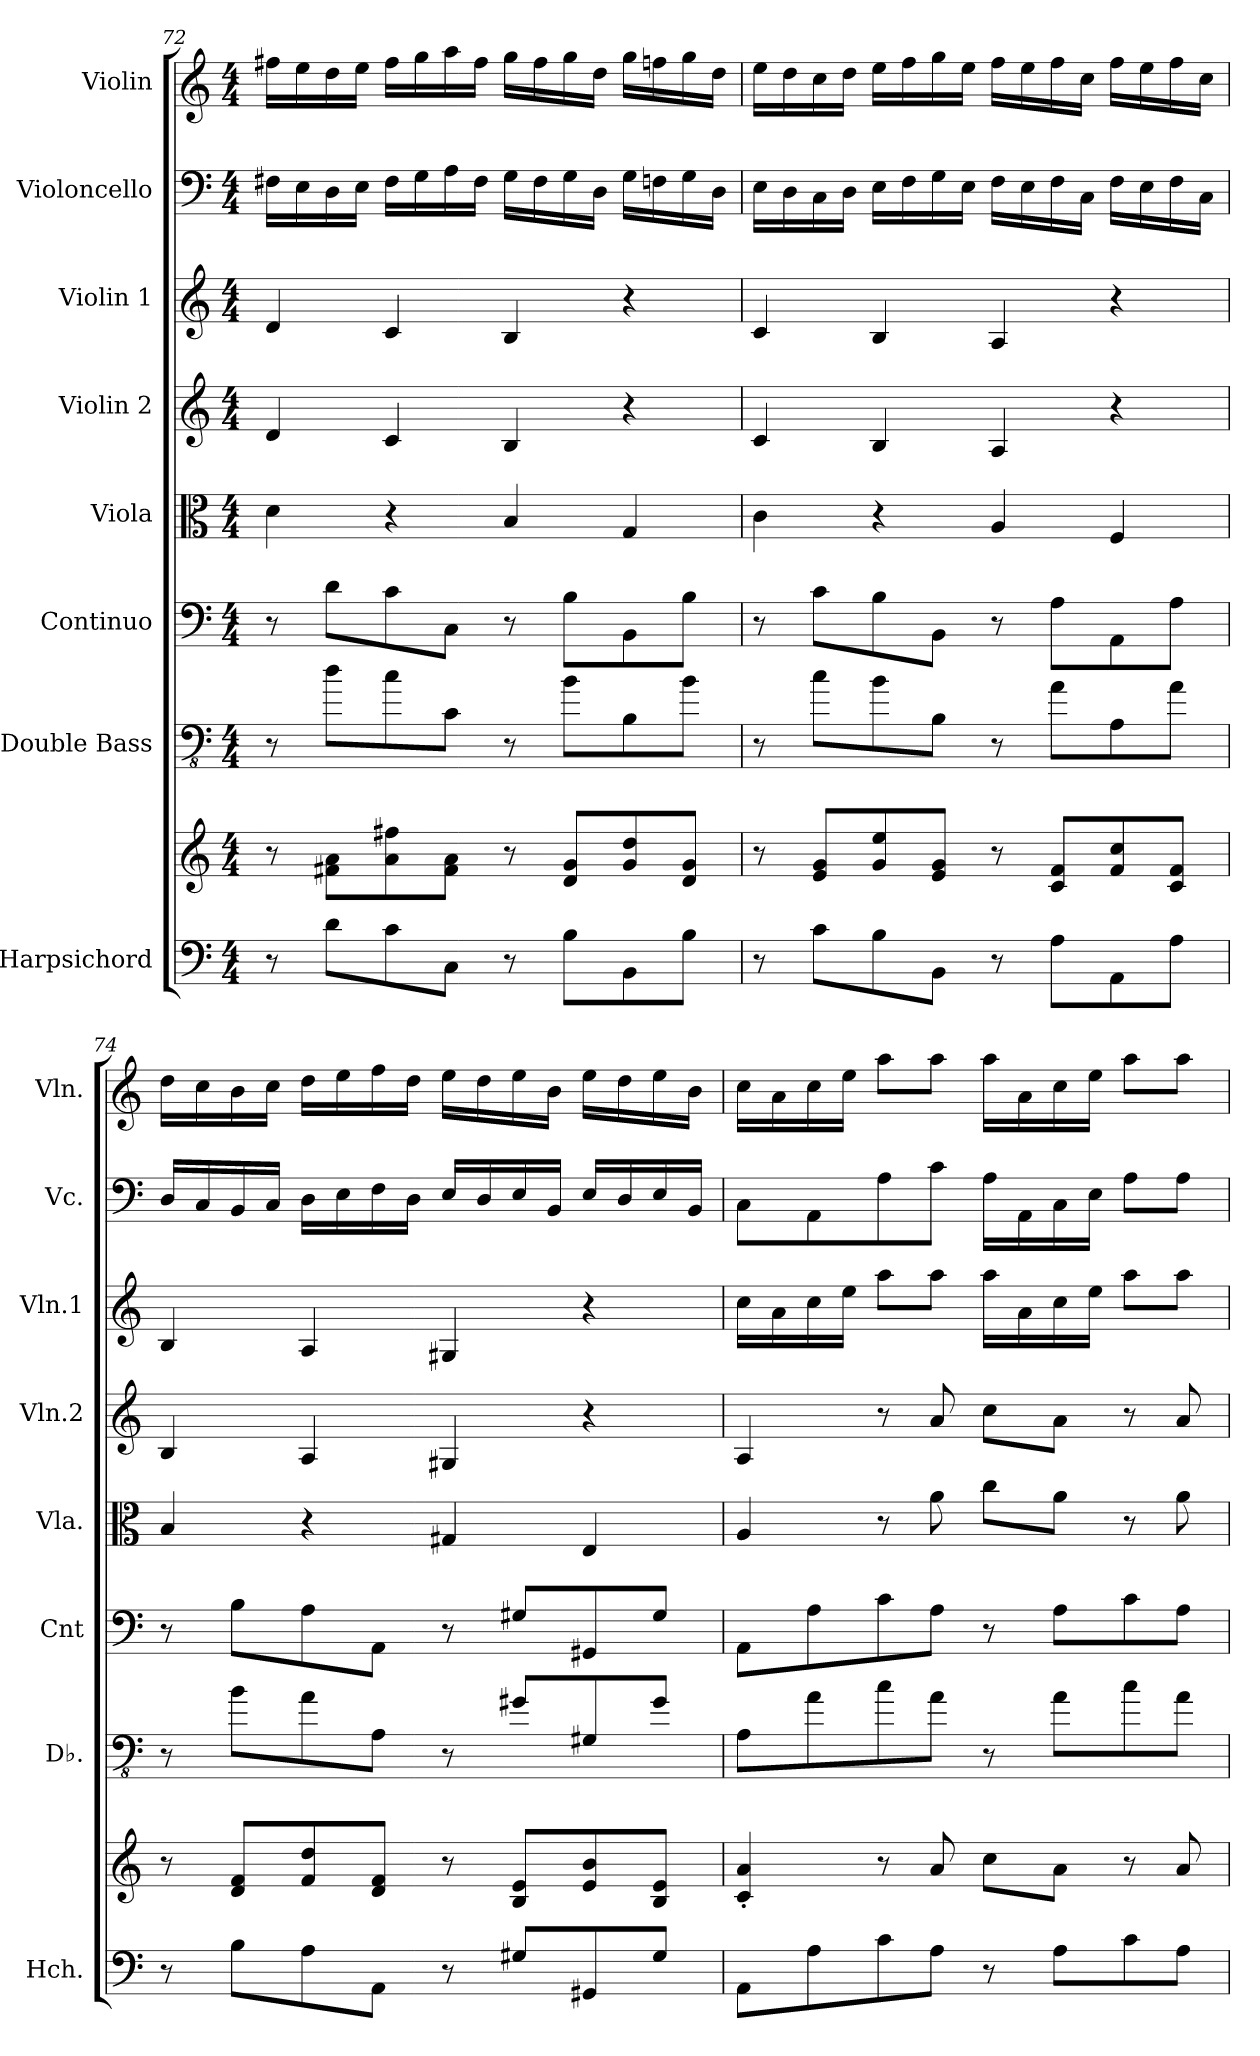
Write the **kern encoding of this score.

**kern	**kern	**kern	**kern	**kern	**kern	**kern	**kern	**kern
*part8	*part8	*part7	*part6	*part5	*part4	*part3	*part2	*part1
*staff9	*staff8	*staff7	*staff6	*staff5	*staff4	*staff3	*staff2	*staff1
*I"Harpsichord	*	*I"Double Bass	*I"Continuo	*I"Viola	*I"Violin 2	*I"Violin 1	*I"Violoncello	*I"Violin
*I'Hch.	*	*I'Db.	*I'Cnt	*I'Vla.	*I'Vln.2	*I'Vln.1	*I'Vc.	*I'Vln.
!!LO:PB:g=z
*clefF4	*clefG2	*clefFv4	*clefF4	*clefC3	*clefG2	*clefG2	*clefF4	*clefG2
*	*	*ITrd7c12	*	*	*	*	*	*
*k[]	*k[]	*k[]	*k[]	*k[]	*k[]	*k[]	*k[]	*k[]
*M4/4	*M4/4	*M4/4	*M4/4	*M4/4	*M4/4	*M4/4	*M4/4	*M4/4
=72	=72	=72	=72	=72	=72	=72	=72	=72
8r	8r	8r	8r	4d\	4d/	4d/	16F#X\LL	16ff#X\LL
.	.	.	.	.	.	.	16E\	16ee\
8d\L	8f#X\ 8a\L	8D\L	8d\L	.	.	.	16D\	16dd\
.	.	.	.	.	.	.	16E\JJ	16ee\JJ
8c\	8a\ 8ff#X\	8C\	8c\	4r	4c/	4c/	16F#\LL	16ff#\LL
.	.	.	.	.	.	.	16G\	16gg\
8C\J	8f#\ 8a\J	8CC\J	8C\J	.	.	.	16A\	16aa\
.	.	.	.	.	.	.	16F#\JJ	16ff#\JJ
8r	8r	8r	8r	4B/	4B/	4B/	16G\LL	16gg\LL
.	.	.	.	.	.	.	16F#\	16ff#\
8B\L	8d/ 8g/L	8BB\L	8B\L	.	.	.	16G\	16gg\
.	.	.	.	.	.	.	16D\JJ	16dd\JJ
8BB\	8g/ 8dd/	8BBB\	8BB\	4G/	4r	4r	16G\LL	16gg\LL
.	.	.	.	.	.	.	16Fn\	16ffn\
8B\J	8d/ 8g/J	8BB\J	8B\J	.	.	.	16G\	16gg\
.	.	.	.	.	.	.	16D\JJ	16dd\JJ
=73	=73	=73	=73	=73	=73	=73	=73	=73
8r	8r	8r	8r	4c\	4c/	4c/	16E\LL	16ee\LL
.	.	.	.	.	.	.	16D\	16dd\
8c\L	8e/ 8g/L	8C\L	8c\L	.	.	.	16C\	16cc\
.	.	.	.	.	.	.	16D\JJ	16dd\JJ
8B\	8g/ 8ee/	8BB\	8B\	4r	4B/	4B/	16E\LL	16ee\LL
.	.	.	.	.	.	.	16F\	16ff\
8BB\J	8e/ 8g/J	8BBB\J	8BB\J	.	.	.	16G\	16gg\
.	.	.	.	.	.	.	16E\JJ	16ee\JJ
8r	8r	8r	8r	4A/	4A/	4A/	16F\LL	16ff\LL
.	.	.	.	.	.	.	16E\	16ee\
8A\L	8c/ 8f/L	8AA\L	8A\L	.	.	.	16F\	16ff\
.	.	.	.	.	.	.	16C\JJ	16cc\JJ
8AA\	8f/ 8cc/	8AAA\	8AA\	4F/	4r	4r	16F\LL	16ff\LL
.	.	.	.	.	.	.	16E\	16ee\
8A\J	8c/ 8f/J	8AA\J	8A\J	.	.	.	16F\	16ff\
.	.	.	.	.	.	.	16C\JJ	16cc\JJ
!!LO:PB:g=z
=74	=74	=74	=74	=74	=74	=74	=74	=74
8r	8r	8r	8r	4B/	4B/	4B/	16D/LL	16dd\LL
.	.	.	.	.	.	.	16C/	16cc\
8B\L	8d/ 8f/L	8BB\L	8B\L	.	.	.	16BB/	16b\
.	.	.	.	.	.	.	16C/JJ	16cc\JJ
8A\	8f/ 8dd/	8AA\	8A\	4r	4A/	4A/	16D\LL	16dd\LL
.	.	.	.	.	.	.	16E\	16ee\
8AA\J	8d/ 8f/J	8AAA\J	8AA\J	.	.	.	16F\	16ff\
.	.	.	.	.	.	.	16D\JJ	16dd\JJ
8r	8r	8r	8r	4G#X/	4G#X/	4G#X/	16E/LL	16ee\LL
.	.	.	.	.	.	.	16D/	16dd\
8G#X/L	8B/ 8e/L	8GG#X/L	8G#X/L	.	.	.	16E/	16ee\
.	.	.	.	.	.	.	16BB/JJ	16b\JJ
8GG#X/	8e/ 8b/	8GGG#X/	8GG#X/	4E/	4r	4r	16E/LL	16ee\LL
.	.	.	.	.	.	.	16D/	16dd\
8G#/J	8B/ 8e/J	8GG#/J	8G#/J	.	.	.	16E/	16ee\
.	.	.	.	.	.	.	16BB/JJ	16b\JJ
=75	=75	=75	=75	=75	=75	=75	=75	=75
8AA\L	4c/' 4a/'	8AAA\L	8AA\L	4A/	4A/	16cc\LL	8C\L	16cc\LL
.	.	.	.	.	.	16a\	.	16a\
8A\	.	8AA\	8A\	.	.	16cc\	8AA\	16cc\
.	.	.	.	.	.	16ee\JJ	.	16ee\JJ
8c\	8r	8C\	8c\	8r	8r	8aa\L	8A\	8aa\L
8A\J	8a/	8AA\J	8A\J	8a\	8a/	8aa\J	8c\J	8aa\J
8r	8cc\L	8r	8r	8cc\L	8cc\L	16aa\LL	16A\LL	16aa\LL
.	.	.	.	.	.	16a\	16AA\	16a\
8A\L	8a\J	8AA\L	8A\L	8a\J	8a\J	16cc\	16C\	16cc\
.	.	.	.	.	.	16ee\JJ	16E\JJ	16ee\JJ
8c\	8r	8C\	8c\	8r	8r	8aa\L	8A\L	8aa\L
8A\J	8a/	8AA\J	8A\J	8a\	8a/	8aa\J	8A\J	8aa\J
=	=	=	=	=	=	=	=	=
*-	*-	*-	*-	*-	*-	*-	*-	*-
